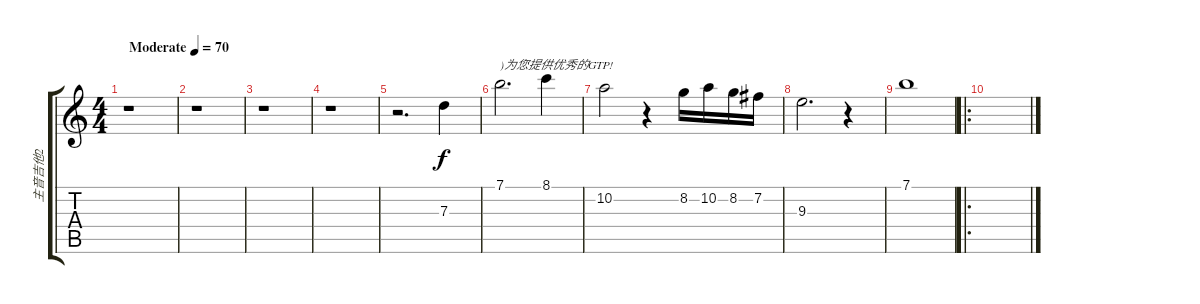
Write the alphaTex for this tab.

\track ("主音吉他2" "主音吉他2") {instrument overdrivenguitar}
\staff {score tabs}
\tuning (E4 B3 G3 D3 A2 E2) {hide}
\ts (4 4)
\tempo (70 "Moderate")
\clef g2
\ks c
r.1{dy f instrument overdrivenguitar} |
r.1 |
r.1 |
r.1 |
r.2{d} 7.3.4 |
7.1.2{d txt ")为您提供优秀的GTP!"} 8.1.4 |
10.2.2 r.4 8.2.16 10.2.16 8.2.16 7.2.16 |
9.3.2{d} r.4 |
7.1.1 |
\ro
